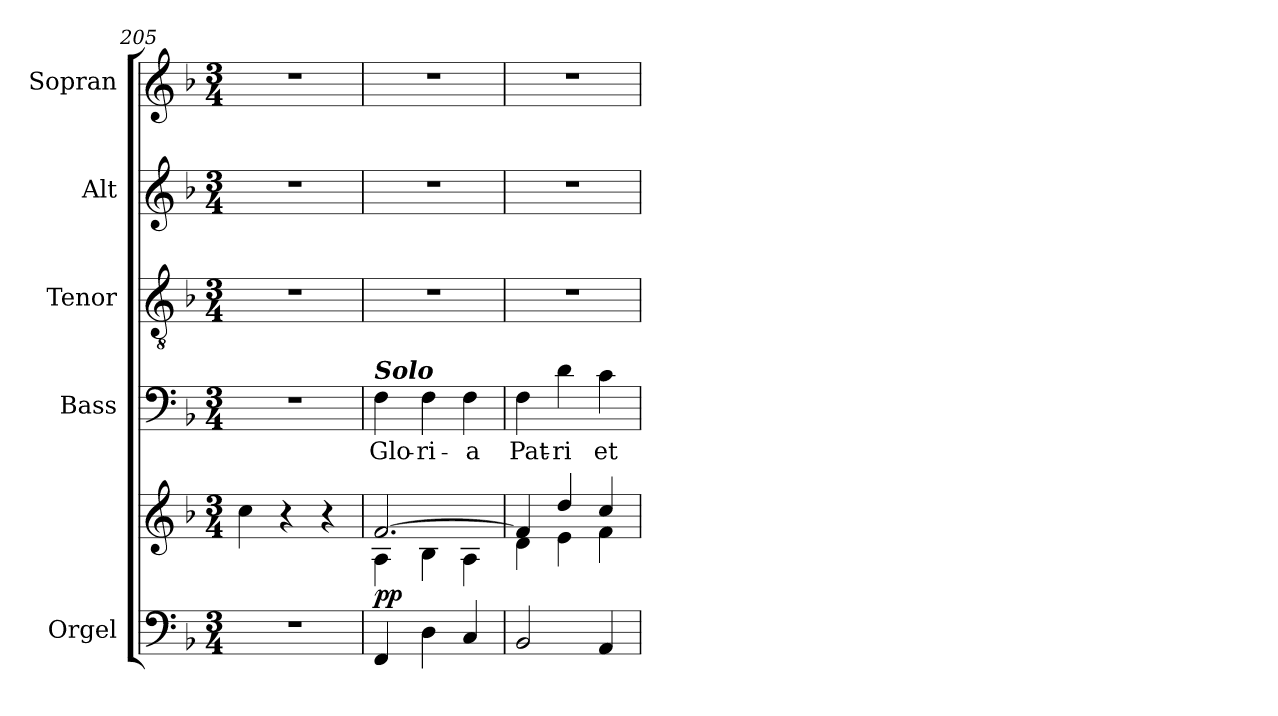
**kern	**kern	**dynam	**kern	**text	**kern	**kern	**kern
*part5	*part5	*part5	*part4	*part4	*part3	*part2	*part1
*staff6	*staff5	*staff5/6	*staff4	*staff4	*staff3	*staff2	*staff1
*I"Orgel	*	*	*I"Bass	*	*I"Tenor	*I"Alt	*I"Sopran
*I'Org.	*	*	*I'B.	*	*I'T.	*I'A.	*I'S.
*clefF4	*clefG2	*	*clefF4	*	*clefGv2	*clefG2	*clefG2
*k[b-]	*k[b-]	*	*k[b-]	*	*k[b-]	*k[b-]	*k[b-]
*F:	*F:	*	*F:	*	*F:	*F:	*F:
*M3/4	*M3/4	*	*M3/4	*	*M3/4	*M3/4	*M3/4
=205	=205	=205	=205	=205	=205	=205	=205
2.r	4cc\	.	2.r	.	2.r	2.r	2.r
.	4r	.	.	.	.	.	.
.	4r	.	.	.	.	.	.
=206	=206	=206	=206	=206	=206	=206	=206
*	*^	*	*	*	*	*	*
!	!	!	!	!LO:TX:a:Bi:t=Solo	!	!	!	!
!	!	!	!LO:DY:b	!	!LO:LY:b	!	!	!
4FF/	[>2.f/	4A\	pp	4F\	Glo-	2.r	2.r	2.r
!	!	!	!	!	!LO:LY:b	!	!	!
4D\	.	4B-\	.	4F\	-ri-	.	.	.
!	!	!	!	!	!LO:LY:b	!	!	!
4C/	.	4A\	.	4F\	-a	.	.	.
=207	=207	=207	=207	=207	=207	=207	=207	=207
!	!	!	!	!	!LO:LY:b	!	!	!
2BB-/	4f/]	4d\	.	4F\	Pat-	2.r	2.r	2.r
!	!	!	!	!	!LO:LY:b	!	!	!
.	4dd/	4e\	.	4d\	-ri	.	.	.
!	!	!	!	!	!LO:LY:b	!	!	!
4AA/	4cc/	4f\	.	4c\	et	.	.	.
*	*v	*v	*	*	*	*	*	*
=	=	=	=	=	=	=	=
*-	*-	*-	*-	*-	*-	*-	*-
